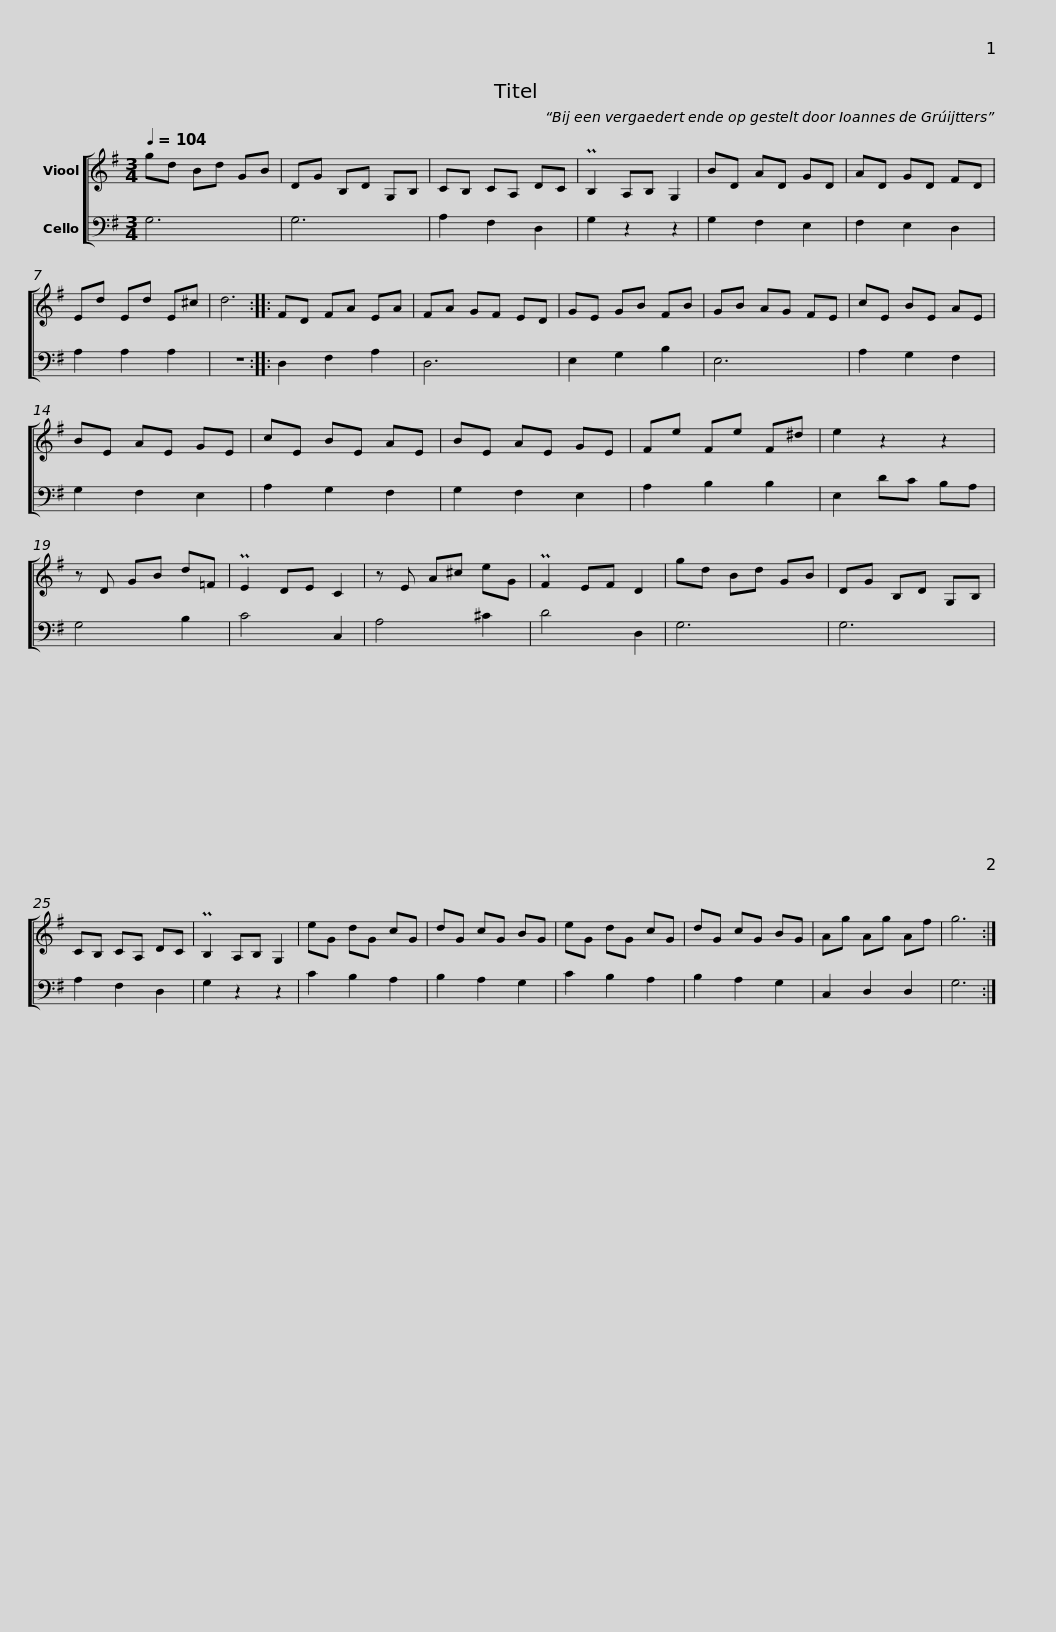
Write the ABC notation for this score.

X:1
%%score [ 1 2 ]
L:1/8
Q:1/4=104
M:3/4
I:linebreak $
K:G
V:1 treble
V:2 bass
V:1
 gd Bd GB | DG B,D G,B, | CB, CA, DC | PB,2 A,B, G,2 |$ BD AD GD | %5
 AD GD FD | Ed Ed E^c | d6 ::$ FD FA EA | FA GF ED | %10
 GE GB FB | GB AG FE |$ cE BE AE | BE AE GE | cE BE AE | %15
 BE AE GE | Fe Fe F^d | e2 z2 z2 |$ z D GB d=F | PE2 DE C2 | %20
 z E A^c eG | PF2 EF D2 |$ gd Bd GB | DG B,D G,B, | CB, CA, DC | %25
 PB,2 A,B, G,2 |$ eG dG cG | dG cG BG | eG dG cG | dG cG BG | %30
 Ag Ag Af | g6 :| %32
V:2
 G,6 | G,6 | A,2 F,2 D,2 | G,2 z2 z2 |$ G,2 F,2 E,2 | %5
 F,2 E,2 D,2 | A,2 A,2 A,2 | z6 ::$ D,2 F,2 A,2 | D,6 | %10
 E,2 G,2 B,2 | E,6 |$ A,2 G,2 F,2 | G,2 F,2 E,2 | A,2 G,2 F,2 | %15
 G,2 F,2 E,2 | A,2 B,2 B,2 | E,2 DC B,A, |$ G,4 B,2 | C4 C,2 | %20
 A,4 ^C2 | D4 D,2 |$ G,6 | G,6 | A,2 F,2 D,2 | %25
 G,2 z2 z2 |$ C2 B,2 A,2 | B,2 A,2 G,2 | C2 B,2 A,2 | B,2 A,2 G,2 | %30
 C,2 D,2 D,2 | G,6 :| %32
